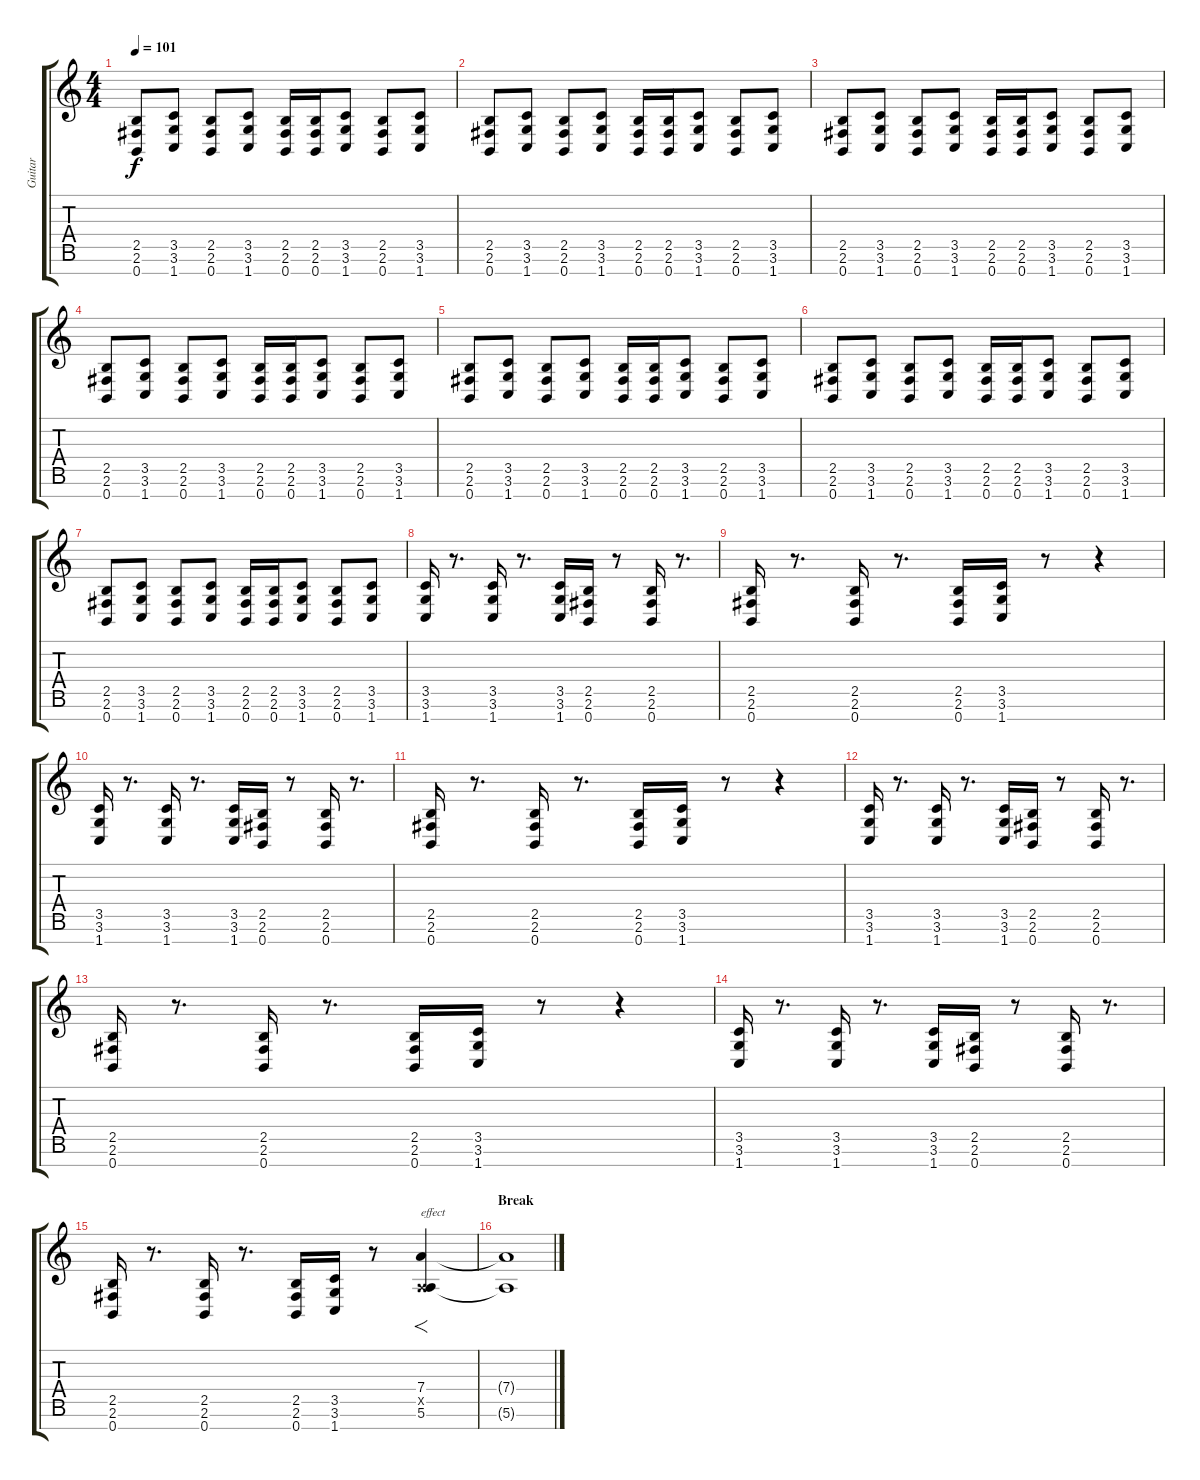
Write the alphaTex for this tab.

\track ("Guitar" "Guitar") {instrument distortionguitar}
\staff {score tabs}
\tuning (E4 B3 G3 D3 A2 E2 B1) {hide}
\ts (4 4)
\tempo 101
\clef g2
\ks c
(2.5 2.6 0.7).8{dy f} (3.5 3.6 1.7).8 (2.5 2.6 0.7).8 (3.5 3.6 1.7).8 (2.5 2.6 0.7).16 (2.5 2.6 0.7).16 (3.5 3.6 1.7).8 (2.5 2.6 0.7).8 (3.5 3.6 1.7).8 |
(2.5 2.6 0.7).8 (3.5 3.6 1.7).8 (2.5 2.6 0.7).8 (3.5 3.6 1.7).8 (2.5 2.6 0.7).16 (2.5 2.6 0.7).16 (3.5 3.6 1.7).8 (2.5 2.6 0.7).8 (3.5 3.6 1.7).8 |
(2.5 2.6 0.7).8 (3.5 3.6 1.7).8 (2.5 2.6 0.7).8 (3.5 3.6 1.7).8 (2.5 2.6 0.7).16 (2.5 2.6 0.7).16 (3.5 3.6 1.7).8 (2.5 2.6 0.7).8 (3.5 3.6 1.7).8 |
(2.5 2.6 0.7).8 (3.5 3.6 1.7).8 (2.5 2.6 0.7).8 (3.5 3.6 1.7).8 (2.5 2.6 0.7).16 (2.5 2.6 0.7).16 (3.5 3.6 1.7).8 (2.5 2.6 0.7).8 (3.5 3.6 1.7).8 |
(2.5 2.6 0.7).8 (3.5 3.6 1.7).8 (2.5 2.6 0.7).8 (3.5 3.6 1.7).8 (2.5 2.6 0.7).16 (2.5 2.6 0.7).16 (3.5 3.6 1.7).8 (2.5 2.6 0.7).8 (3.5 3.6 1.7).8 |
(2.5 2.6 0.7).8 (3.5 3.6 1.7).8 (2.5 2.6 0.7).8 (3.5 3.6 1.7).8 (2.5 2.6 0.7).16 (2.5 2.6 0.7).16 (3.5 3.6 1.7).8 (2.5 2.6 0.7).8 (3.5 3.6 1.7).8 |
(2.5 2.6 0.7).8 (3.5 3.6 1.7).8 (2.5 2.6 0.7).8 (3.5 3.6 1.7).8 (2.5 2.6 0.7).16 (2.5 2.6 0.7).16 (3.5 3.6 1.7).8 (2.5 2.6 0.7).8 (3.5 3.6 1.7).8 |
(3.5 3.6 1.7).16 r.8{d} (3.5 3.6 1.7).16 r.8{d} (3.5 3.6 1.7).16 (2.5 2.6 0.7).16 r.8 (2.5 2.6 0.7).16 r.8{d} |
(2.5 2.6 0.7).16 r.8{d} (2.5 2.6 0.7).16 r.8{d} (2.5 2.6 0.7).16 (3.5 3.6 1.7).16 r.8 r.4 |
(3.5 3.6 1.7).16 r.8{d} (3.5 3.6 1.7).16 r.8{d} (3.5 3.6 1.7).16 (2.5 2.6 0.7).16 r.8 (2.5 2.6 0.7).16 r.8{d} |
(2.5 2.6 0.7).16 r.8{d} (2.5 2.6 0.7).16 r.8{d} (2.5 2.6 0.7).16 (3.5 3.6 1.7).16 r.8 r.4 |
(3.5 3.6 1.7).16 r.8{d} (3.5 3.6 1.7).16 r.8{d} (3.5 3.6 1.7).16 (2.5 2.6 0.7).16 r.8 (2.5 2.6 0.7).16 r.8{d} |
(2.5 2.6 0.7).16 r.8{d} (2.5 2.6 0.7).16 r.8{d} (2.5 2.6 0.7).16 (3.5 3.6 1.7).16 r.8 r.4 |
(3.5 3.6 1.7).16 r.8{d} (3.5 3.6 1.7).16 r.8{d} (3.5 3.6 1.7).16 (2.5 2.6 0.7).16 r.8 (2.5 2.6 0.7).16 r.8{d} |
(2.5 2.6 0.7).16 r.8{d} (2.5 2.6 0.7).16 r.8{d} (2.5 2.6 0.7).16 (3.5 3.6 1.7).16 r.8 (7.4 0.5{x} 5.6).4{f txt "effect" volume 12 balance 8 instrument overdrivenguitar} |
\section ("" "Break")
(7.4{t} 5.6{t}).1
